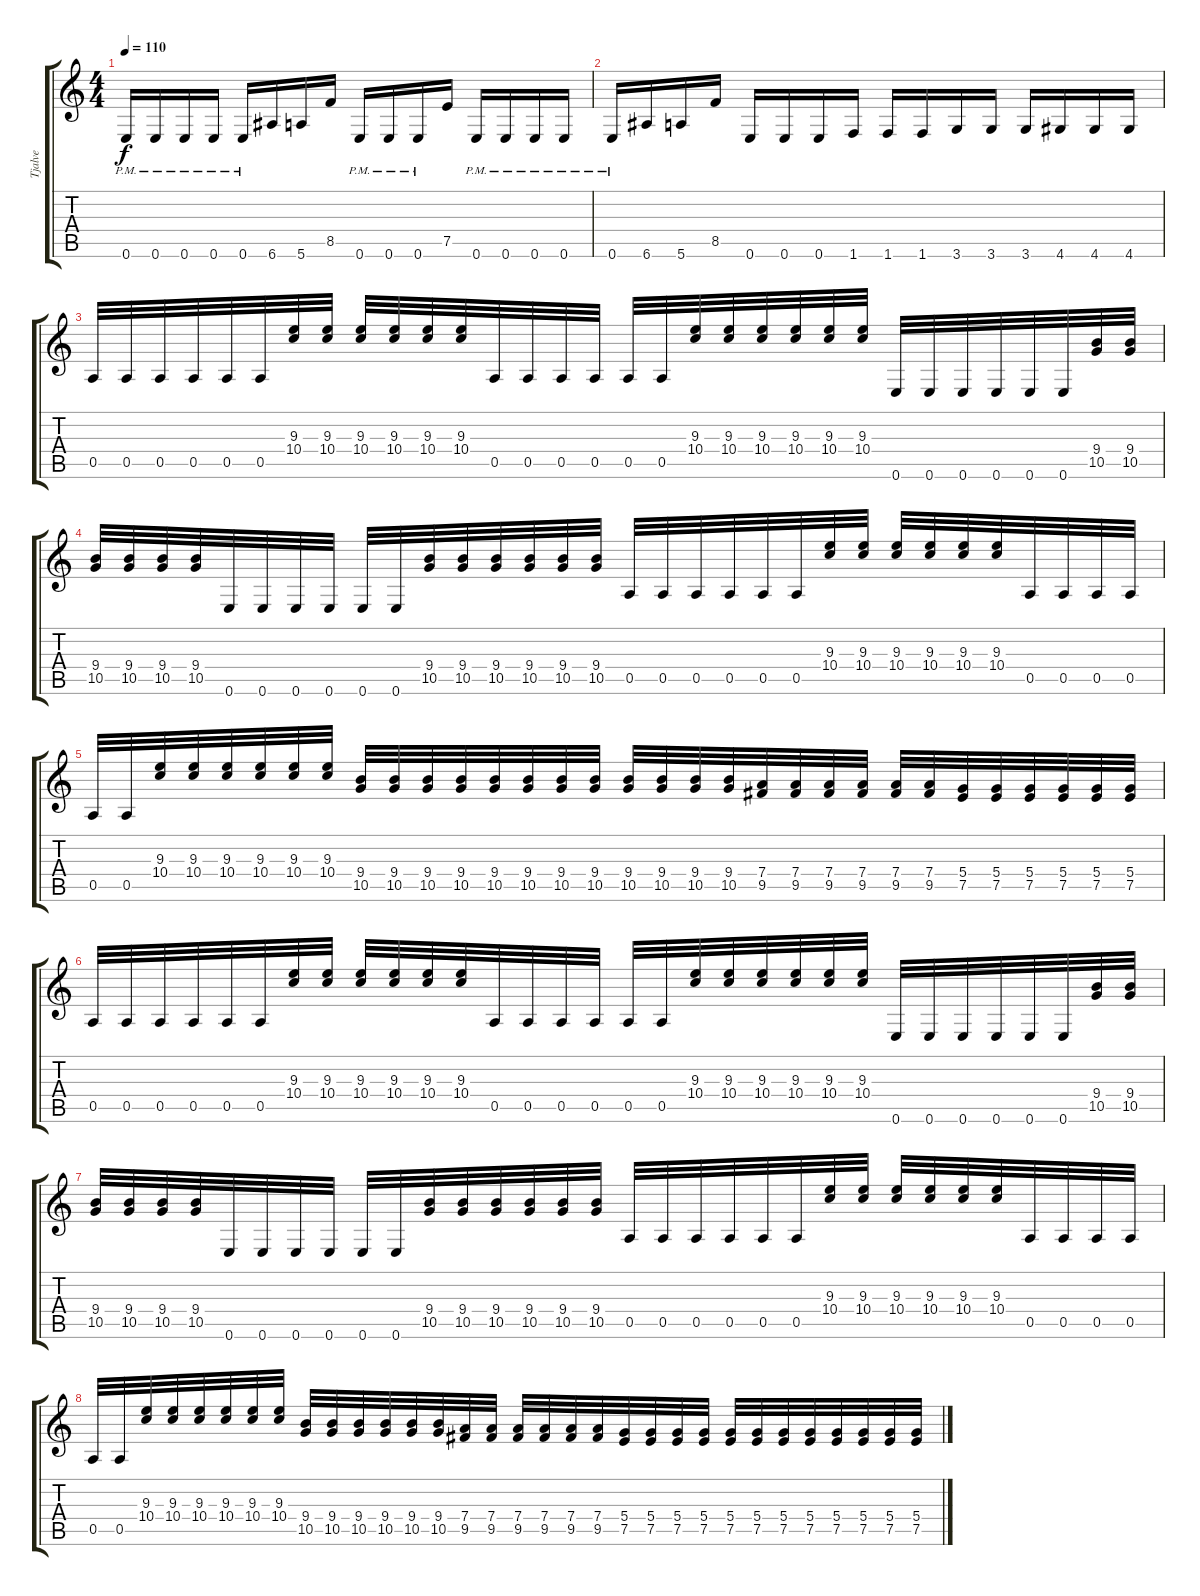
\track ("Tjalve" "Tjalve") {instrument distortionguitar}
\staff {score tabs}
\tuning (E4 B3 G3 D3 A2 E2) {hide}
\ts (4 4)
\tempo 110
\clef g2
\ks c
0.6{pm}.16{dy f} 0.6{pm}.16 0.6{pm}.16 0.6{pm}.16 0.6{pm}.16 6.6.16 5.6.16 8.5.16 0.6{pm}.16 0.6{pm}.16 0.6{pm}.16 7.5.16 0.6{pm}.16 0.6{pm}.16 0.6{pm}.16 0.6{pm}.16 |
0.6{pm}.16 6.6.16 5.6.16 8.5.16 0.6.16 0.6.16 0.6.16 1.6.16 1.6.16 1.6.16 3.6.16 3.6.16 3.6.16 4.6.16 4.6.16 4.6.16 |
0.5.32 0.5.32 0.5.32 0.5.32 0.5.32 0.5.32 (9.3 10.4).32 (9.3 10.4).32 (9.3 10.4).32 (9.3 10.4).32 (9.3 10.4).32 (9.3 10.4).32 0.5.32 0.5.32 0.5.32 0.5.32 0.5.32 0.5.32 (9.3 10.4).32 (9.3 10.4).32 (9.3 10.4).32 (9.3 10.4).32 (9.3 10.4).32 (9.3 10.4).32 0.6.32 0.6.32 0.6.32 0.6.32 0.6.32 0.6.32 (9.4 10.5).32 (9.4 10.5).32 |
(9.4 10.5).32 (9.4 10.5).32 (9.4 10.5).32 (9.4 10.5).32 0.6.32 0.6.32 0.6.32 0.6.32 0.6.32 0.6.32 (9.4 10.5).32 (9.4 10.5).32 (9.4 10.5).32 (9.4 10.5).32 (9.4 10.5).32 (9.4 10.5).32 0.5.32 0.5.32 0.5.32 0.5.32 0.5.32 0.5.32 (9.3 10.4).32 (9.3 10.4).32 (9.3 10.4).32 (9.3 10.4).32 (9.3 10.4).32 (9.3 10.4).32 0.5.32 0.5.32 0.5.32 0.5.32 |
0.5.32 0.5.32 (9.3 10.4).32 (9.3 10.4).32 (9.3 10.4).32 (9.3 10.4).32 (9.3 10.4).32 (9.3 10.4).32 (9.4 10.5).32 (9.4 10.5).32 (9.4 10.5).32 (9.4 10.5).32 (9.4 10.5).32 (9.4 10.5).32 (9.4 10.5).32 (9.4 10.5).32 (9.4 10.5).32 (9.4 10.5).32 (9.4 10.5).32 (9.4 10.5).32 (7.4 9.5).32 (7.4 9.5).32 (7.4 9.5).32 (7.4 9.5).32 (7.4 9.5).32 (7.4 9.5).32 (5.4 7.5).32 (5.4 7.5).32 (5.4 7.5).32 (5.4 7.5).32 (5.4 7.5).32 (5.4 7.5).32 |
0.5.32 0.5.32 0.5.32 0.5.32 0.5.32 0.5.32 (9.3 10.4).32 (9.3 10.4).32 (9.3 10.4).32 (9.3 10.4).32 (9.3 10.4).32 (9.3 10.4).32 0.5.32 0.5.32 0.5.32 0.5.32 0.5.32 0.5.32 (9.3 10.4).32 (9.3 10.4).32 (9.3 10.4).32 (9.3 10.4).32 (9.3 10.4).32 (9.3 10.4).32 0.6.32 0.6.32 0.6.32 0.6.32 0.6.32 0.6.32 (9.4 10.5).32 (9.4 10.5).32 |
(9.4 10.5).32 (9.4 10.5).32 (9.4 10.5).32 (9.4 10.5).32 0.6.32 0.6.32 0.6.32 0.6.32 0.6.32 0.6.32 (9.4 10.5).32 (9.4 10.5).32 (9.4 10.5).32 (9.4 10.5).32 (9.4 10.5).32 (9.4 10.5).32 0.5.32 0.5.32 0.5.32 0.5.32 0.5.32 0.5.32 (9.3 10.4).32 (9.3 10.4).32 (9.3 10.4).32 (9.3 10.4).32 (9.3 10.4).32 (9.3 10.4).32 0.5.32 0.5.32 0.5.32 0.5.32 |
0.5.32 0.5.32 (9.3 10.4).32 (9.3 10.4).32 (9.3 10.4).32 (9.3 10.4).32 (9.3 10.4).32 (9.3 10.4).32 (9.4 10.5).32 (9.4 10.5).32 (9.4 10.5).32 (9.4 10.5).32 (9.4 10.5).32 (9.4 10.5).32 (7.4 9.5).32 (7.4 9.5).32 (7.4 9.5).32 (7.4 9.5).32 (7.4 9.5).32 (7.4 9.5).32 (5.4 7.5).32 (5.4 7.5).32 (5.4 7.5).32 (5.4 7.5).32 (5.4 7.5).32 (5.4 7.5).32 (5.4 7.5).32 (5.4 7.5).32 (5.4 7.5).32 (5.4 7.5).32 (5.4 7.5).32 (5.4 7.5).32
